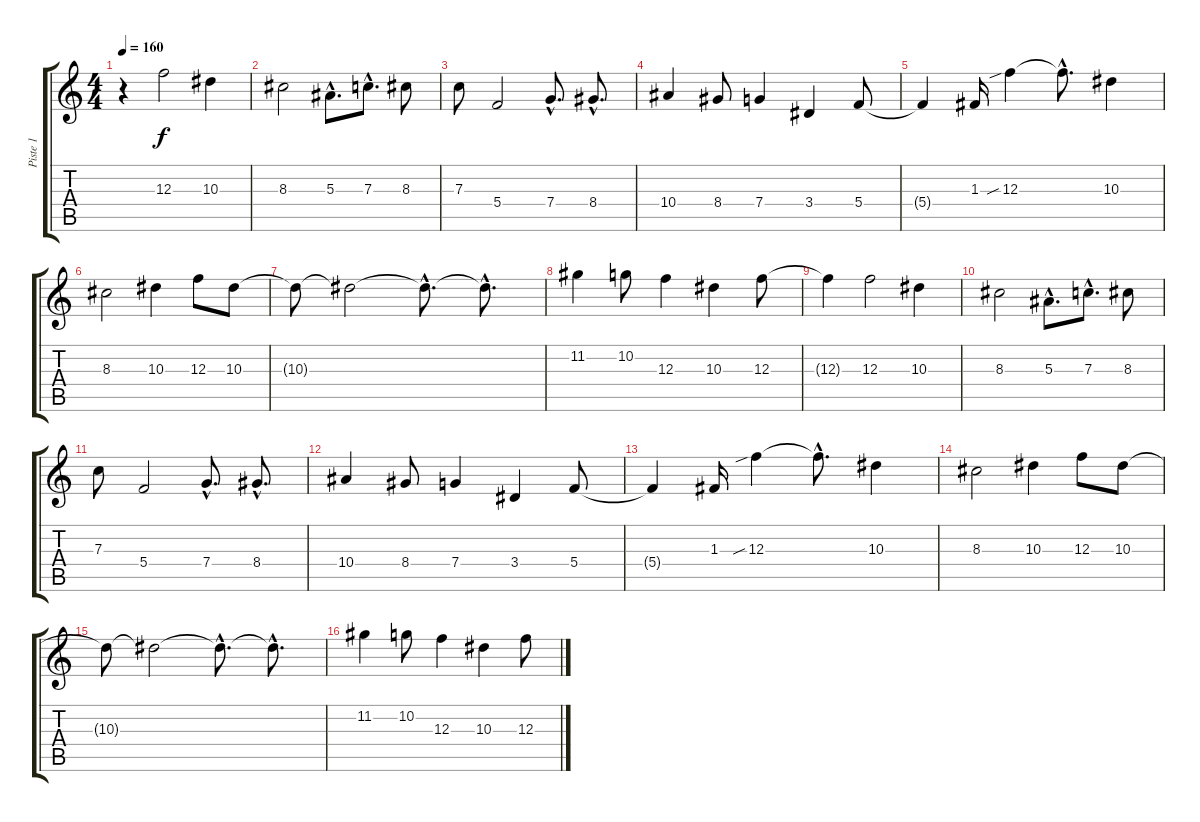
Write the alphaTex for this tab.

\track ("Piste 1" "Piste 1") {instrument distortionguitar}
\staff {score tabs}
\tuning (D4 A3 F3 C3 G2 C2) {hide}
\ts (4 4)
\tempo 160
\clef g2
\ks c
r.4{dy f} 12.3.2 10.3.4 |
8.3.2 5.3{hac}.8{d} 7.3{hac}.8{d} 8.3.8 |
7.3.8 5.4.2 7.4{hac}.8{d} 8.4{hac}.8{d} |
10.4.4 8.4.8 7.4.4 3.4.4 5.4.8 |
5.4{t}.4 1.3.16 12.3{sib}.4 12.3{hac t}.8{d} 10.3.4 |
8.3.2 10.3.4 12.3.8 10.3.8 |
10.3{t}.8 10.3{t}.2 10.3{hac t}.8{d} 10.3{hac t}.8{d} |
11.2.4 10.2.8 12.3.4 10.3.4 12.3.8 |
12.3{t}.4 12.3.2 10.3.4 |
8.3.2 5.3{hac}.8{d} 7.3{hac}.8{d} 8.3.8 |
7.3.8 5.4.2 7.4{hac}.8{d} 8.4{hac}.8{d} |
10.4.4 8.4.8 7.4.4 3.4.4 5.4.8 |
5.4{t}.4 1.3.16 12.3{sib}.4 12.3{hac t}.8{d} 10.3.4 |
8.3.2 10.3.4 12.3.8 10.3.8 |
10.3{t}.8 10.3{t}.2 10.3{hac t}.8{d} 10.3{hac t}.8{d} |
11.2.4 10.2.8 12.3.4 10.3.4 12.3.8
